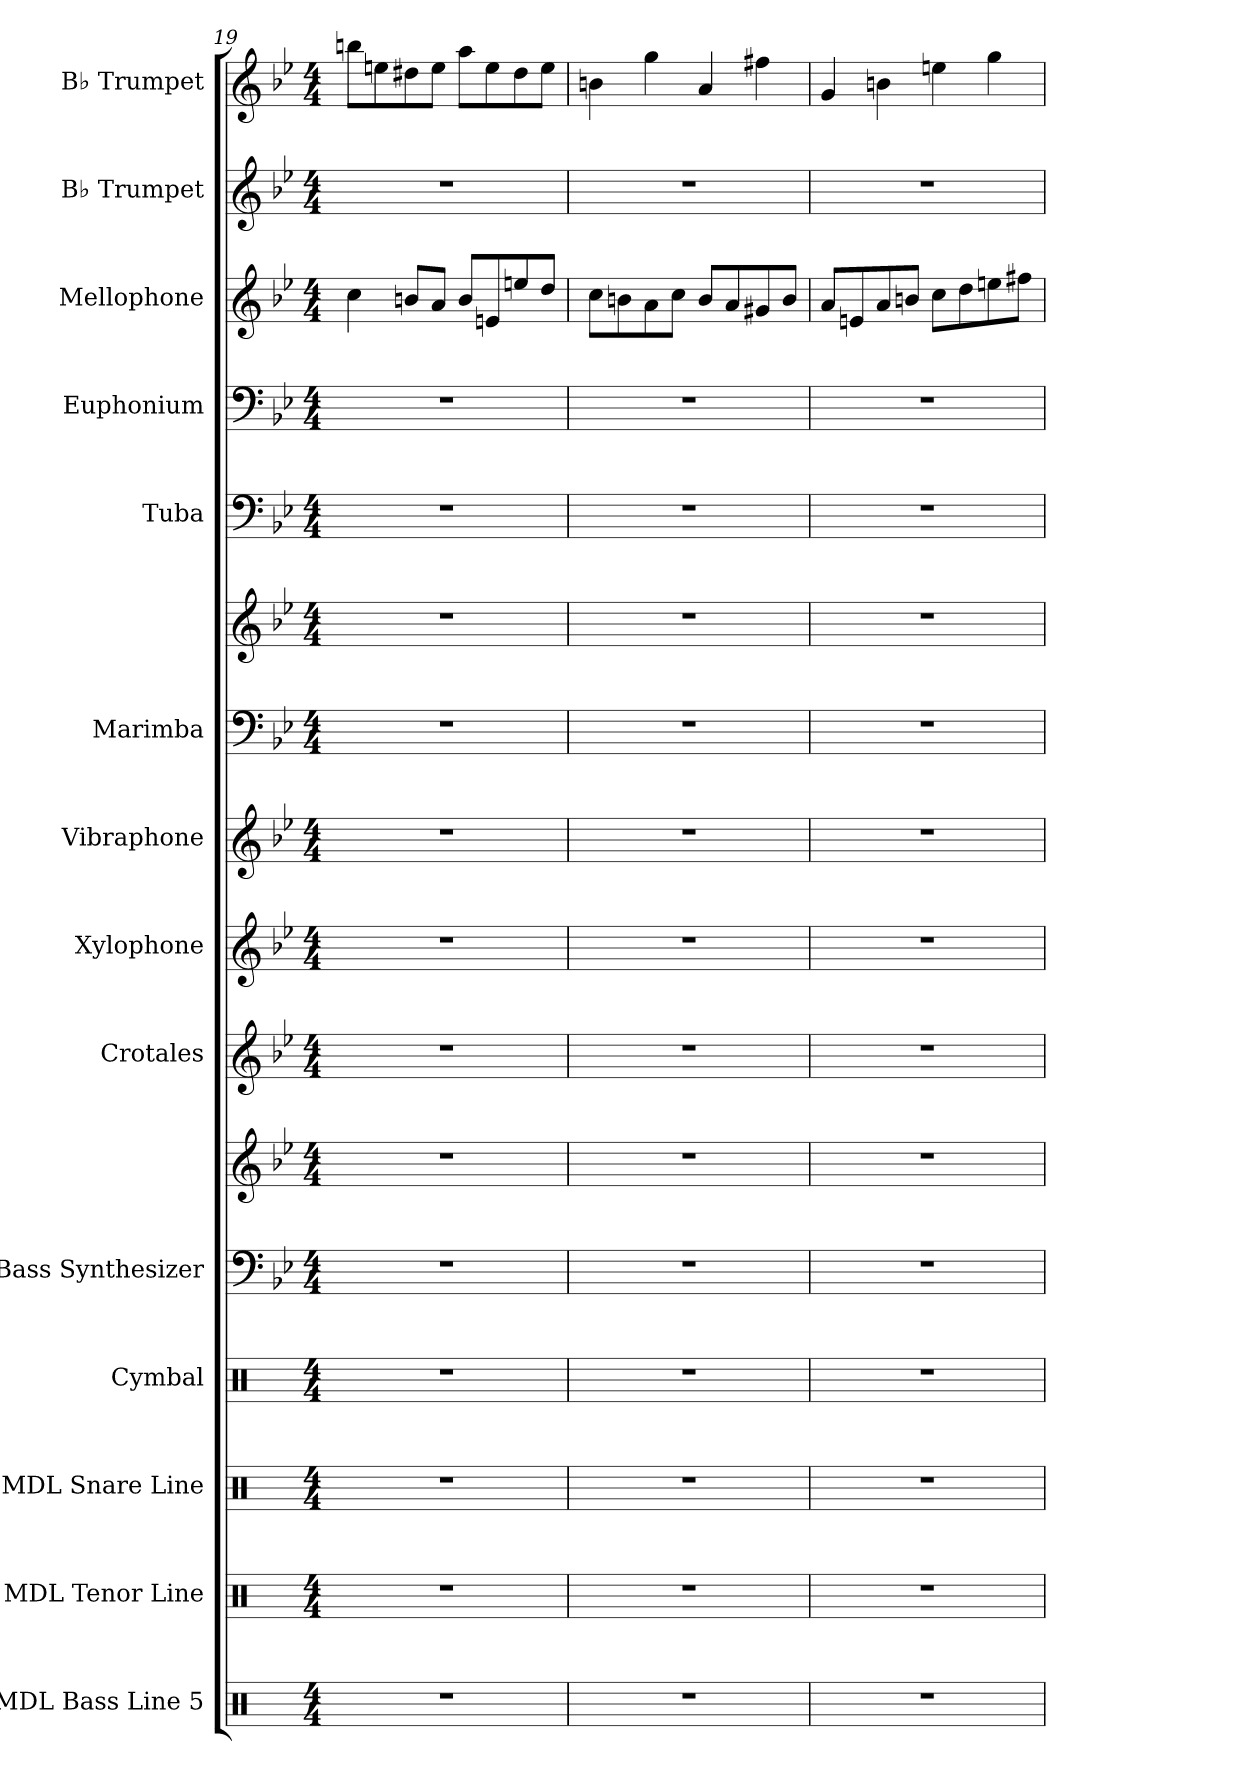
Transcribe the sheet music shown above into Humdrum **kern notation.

**kern	**kern	**kern	**kern	**kern	**kern	**kern	**kern	**kern	**kern	**kern	**kern	**kern	**kern	**kern	**kern
*part14	*part13	*part12	*part11	*part10	*part10	*part9	*part8	*part7	*part6	*part6	*part5	*part4	*part3	*part2	*part1
*staff16	*staff15	*staff14	*staff13	*staff12	*staff11	*staff10	*staff9	*staff8	*staff7	*staff6	*staff5	*staff4	*staff3	*staff2	*staff1
*I"MDL Bass Line 5	*I"MDL Tenor Line	*I"MDL Snare Line	*I"Cymbal	*I"Bass Synthesizer	*	*I"Crotales	*I"Xylophone	*I"Vibraphone	*I"Marimba	*	*I"Tuba	*I"Euphonium	*I"Mellophone	*I"B♭ Trumpet	*I"B♭ Trumpet
*I'B. L.	*I'T. L.	*I'S. L.	*I'Cym.	*I'Synth.	*	*I'Crot.	*I'Xyl.	*I'Vib.	*I'Mrm.	*	*I'Tba.	*I'Euph.	*I'Mello.	*I'B♭ Tpt.	*I'B♭ Tpt.
!!LO:PB:g=z
*clefX	*clefX	*clefX	*clefX	*clefF4	*clefG2	*clefG2	*clefG2	*clefG2	*clefF4	*clefG2	*clefF4	*clefF4	*clefG2	*clefG2	*clefG2
*	*	*	*	*	*	*ITrd-14c-24	*ITrd-7c-12	*	*	*	*	*	*ITrd4c7	*ITrd1c2	*ITrd1c2
*k[]	*k[]	*k[]	*k[]	*k[b-e-]	*k[b-e-]	*k[b-e-]	*k[b-e-]	*k[b-e-]	*k[b-e-]	*k[b-e-]	*k[b-e-]	*k[b-e-]	*k[b-e-a-]	*k[b-e-a-d-]	*k[b-e-a-d-]
*M4/4	*M4/4	*M4/4	*M4/4	*M4/4	*M4/4	*M4/4	*M4/4	*M4/4	*M4/4	*M4/4	*M4/4	*M4/4	*M4/4	*M4/4	*M4/4
=19	=19	=19	=19	=19	=19	=19	=19	=19	=19	=19	=19	=19	=19	=19	=19
1r	1r	1r	1r	1r	1r	1r	1r	1r	1r	1r	1r	1r	4f\	1r	8aan\L
.	.	.	.	.	.	.	.	.	.	.	.	.	.	.	8ddn\
.	.	.	.	.	.	.	.	.	.	.	.	.	8en/L	.	8cc#X\
.	.	.	.	.	.	.	.	.	.	.	.	.	8d/J	.	8dd\J
.	.	.	.	.	.	.	.	.	.	.	.	.	8e/L	.	8gg\L
.	.	.	.	.	.	.	.	.	.	.	.	.	8An/	.	8dd\
.	.	.	.	.	.	.	.	.	.	.	.	.	8an/	.	8cc#\
.	.	.	.	.	.	.	.	.	.	.	.	.	8g/J	.	8dd\J
=20	=20	=20	=20	=20	=20	=20	=20	=20	=20	=20	=20	=20	=20	=20	=20
1r	1r	1r	1r	1r	1r	1r	1r	1r	1r	1r	1r	1r	8f\L	1r	4an\
.	.	.	.	.	.	.	.	.	.	.	.	.	8en\	.	.
.	.	.	.	.	.	.	.	.	.	.	.	.	8d\	.	4ff\
.	.	.	.	.	.	.	.	.	.	.	.	.	8f\J	.	.
.	.	.	.	.	.	.	.	.	.	.	.	.	8e/L	.	4g/
.	.	.	.	.	.	.	.	.	.	.	.	.	8d/	.	.
.	.	.	.	.	.	.	.	.	.	.	.	.	8c#X/	.	4een\
.	.	.	.	.	.	.	.	.	.	.	.	.	8e/J	.	.
=21	=21	=21	=21	=21	=21	=21	=21	=21	=21	=21	=21	=21	=21	=21	=21
1r	1r	1r	1r	1r	1r	1r	1r	1r	1r	1r	1r	1r	8d/L	1r	4f/
.	.	.	.	.	.	.	.	.	.	.	.	.	8An/	.	.
.	.	.	.	.	.	.	.	.	.	.	.	.	8d/	.	4an\
.	.	.	.	.	.	.	.	.	.	.	.	.	8en/J	.	.
.	.	.	.	.	.	.	.	.	.	.	.	.	8f\L	.	4ddn\
.	.	.	.	.	.	.	.	.	.	.	.	.	8g\	.	.
.	.	.	.	.	.	.	.	.	.	.	.	.	8an\	.	4ff\
.	.	.	.	.	.	.	.	.	.	.	.	.	8bn\J	.	.
=	=	=	=	=	=	=	=	=	=	=	=	=	=	=	=
*-	*-	*-	*-	*-	*-	*-	*-	*-	*-	*-	*-	*-	*-	*-	*-
